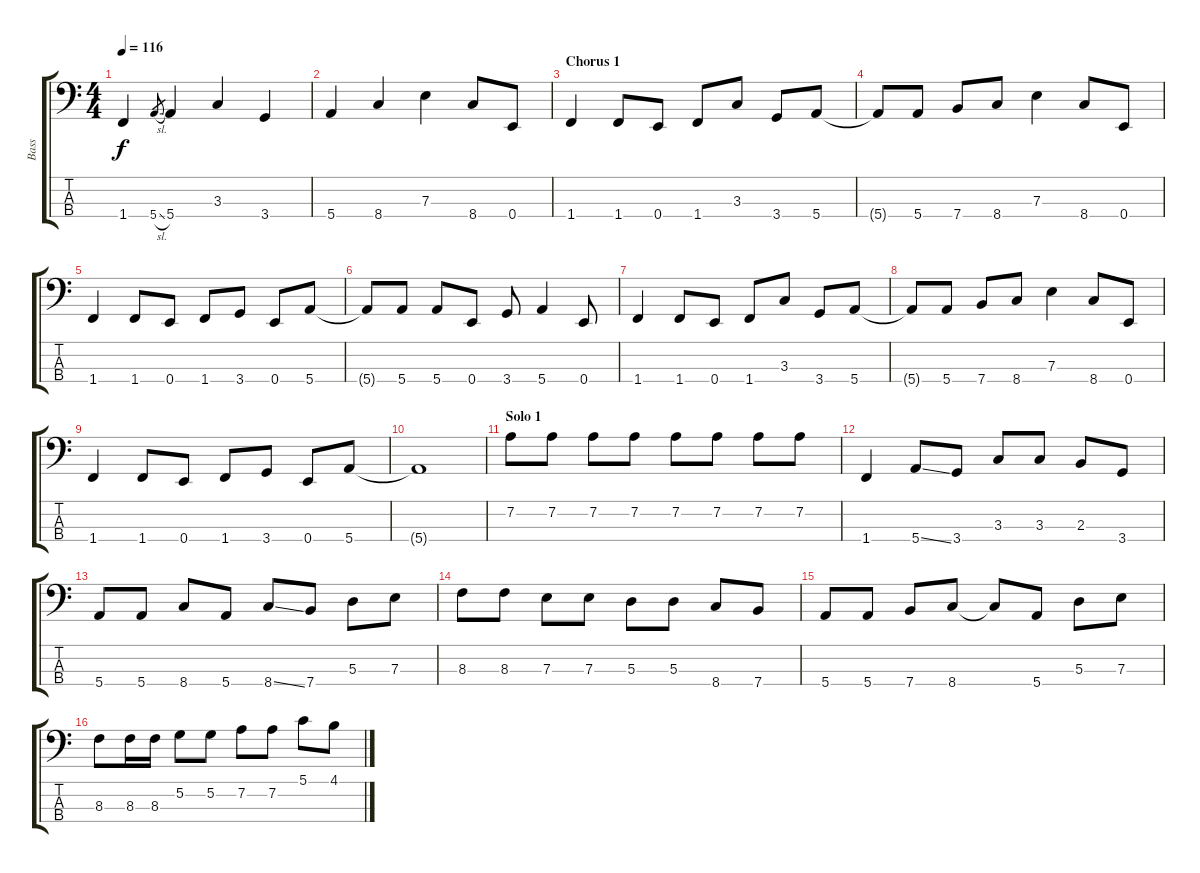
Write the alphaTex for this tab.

\track ("Bass" "Bass") {instrument fretlessbass}
\staff {score tabs}
\tuning (G2 D2 A1 E1) {hide}
\ts (4 4)
\tempo 116
\clef f4
\ks c
1.4.4{dy f} 5.4{sl}.8{gr} 5.4.4 3.3.4 3.4.4 |
5.4.4 8.4.4 7.3.4 8.4.8 0.4.8 |
\section ("" "Chorus 1")
1.4.4 1.4.8 0.4.8 1.4.8 3.3.8 3.4.8 5.4.8 |
5.4{t}.8 5.4.8 7.4.8 8.4.8 7.3.4 8.4.8 0.4.8 |
1.4.4 1.4.8 0.4.8 1.4.8 3.4.8 0.4.8 5.4.8 |
5.4{t}.8 5.4.8 5.4.8 0.4.8 3.4.8 5.4.4 0.4.8 |
1.4.4 1.4.8 0.4.8 1.4.8 3.3.8 3.4.8 5.4.8 |
5.4{t}.8 5.4.8 7.4.8 8.4.8 7.3.4 8.4.8 0.4.8 |
1.4.4 1.4.8 0.4.8 1.4.8 3.4.8 0.4.8 5.4.8 |
5.4{t}.1 |
\section ("" "Solo 1")
7.2.8 7.2.8 7.2.8 7.2.8 7.2.8 7.2.8 7.2.8 7.2.8 |
1.4.4 5.4{ss}.8 3.4.8 3.3.8 3.3.8 2.3.8 3.4.8 |
5.4.8 5.4.8 8.4.8 5.4.8 8.4{ss}.8 7.4.8 5.3.8 7.3.8 |
8.3.8 8.3.8 7.3.8 7.3.8 5.3.8 5.3.8 8.4.8 7.4.8 |
5.4.8 5.4.8 7.4.8 8.4.8 8.4{t}.8 5.4.8 5.3.8 7.3.8 |
8.3.8 8.3.16 8.3.16 5.2.8 5.2.8 7.2.8 7.2.8 5.1.8 4.1.8
